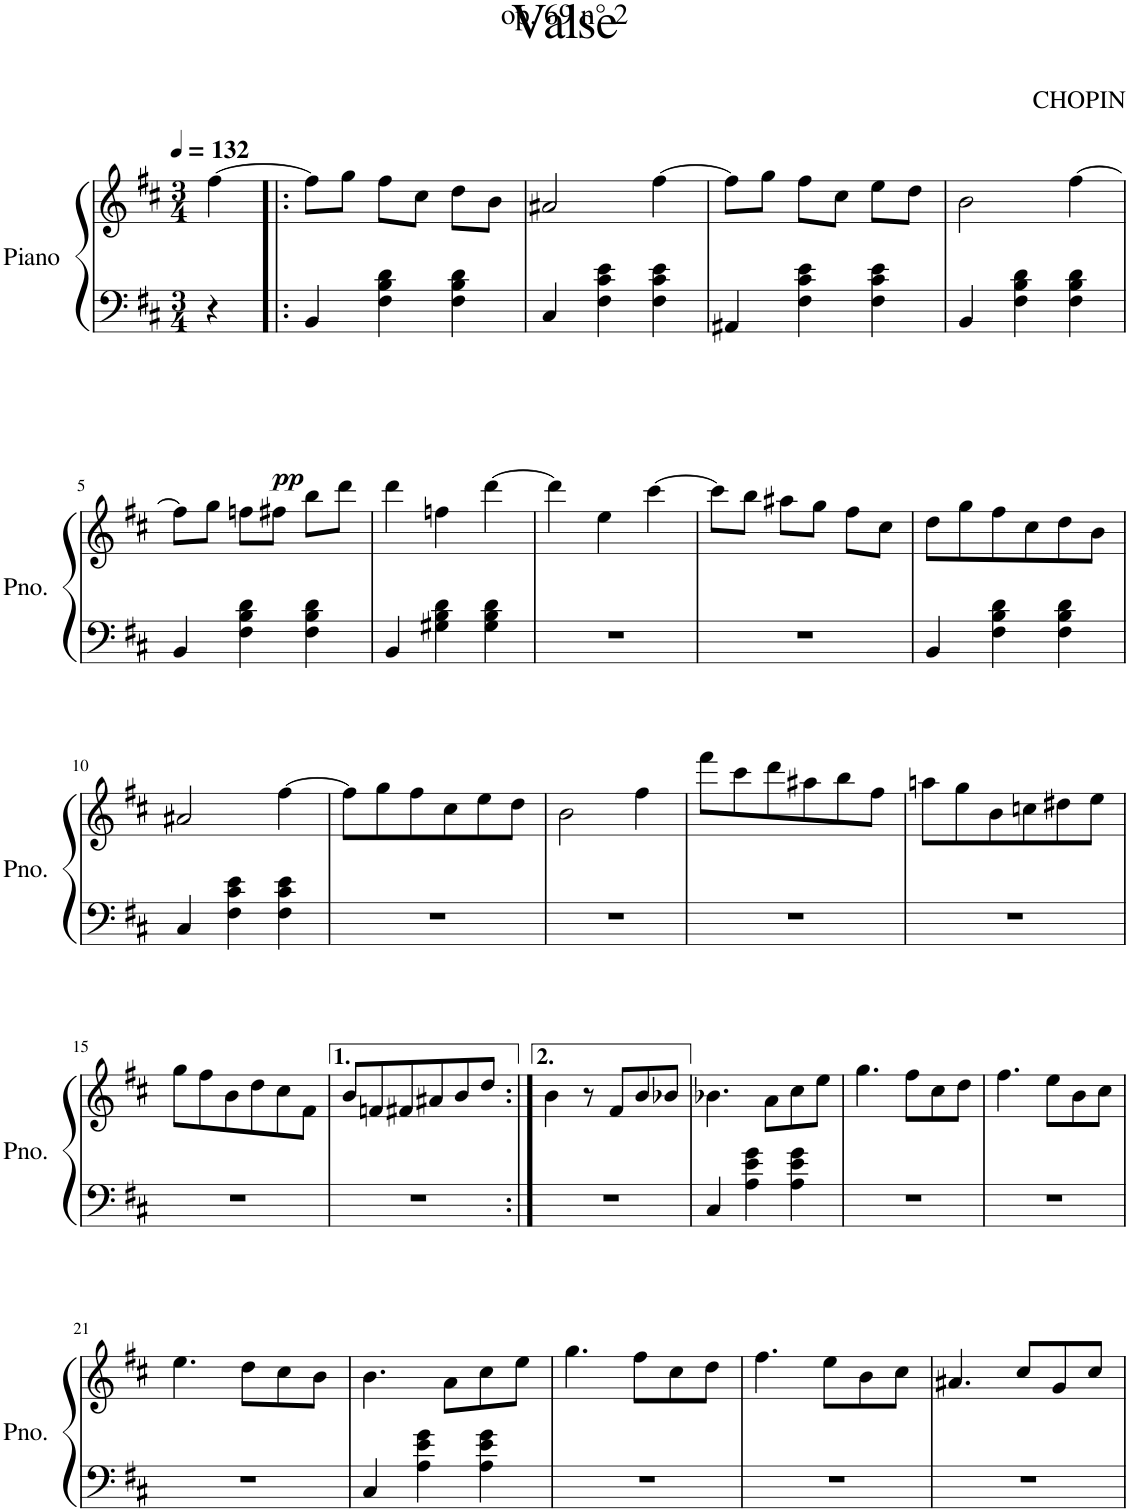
**kern	**kern	**dynam
*part1	*part1	*part1
*staff2	*staff1	*staff1/2
*I"Piano	*	*
*I'Pno.	*	*
*clefF4	*clefG2	*
*k[f#c#]	*k[f#c#]	*
*M3/4	*M3/4	*
*MM132	*MM132	*
=	=	=
4r	[4ff#\	.
=1!|:	=1!|:	=1!|:
!	!	!LO:DY:b=2
4BB/	8ff#\L]	pp
.	8gg\J	.
4F#\ 4B\ 4d\	8ff#\L	.
.	8cc#\J	.
4F#\ 4B\ 4d\	8dd\L	.
.	8b\J	.
=2	=2	=2
4C#/	2a#X/	.
4F#\ 4c#\ 4e\	.	.
4F#\ 4c#\ 4e\	[4ff#\	.
=3	=3	=3
4AA#X/	8ff#\L]	.
.	8gg\J	.
4F#\ 4c#\ 4e\	8ff#\L	.
.	8cc#\J	.
4F#\ 4c#\ 4e\	8ee\L	.
.	8dd\J	.
=4	=4	=4
4BB/	2b\	.
4F#\ 4B\ 4d\	.	.
4F#\ 4B\ 4d\	[4ff#\	.
!!LO:LB:g=z
=5	=5	=5
4BB/	8ff#\L]	.
.	8gg\J	.
4F#\ 4B\ 4d\	8ffn\L	.
.	8ff#X\J	.
4F#\ 4B\ 4d\	8bb\L	.
.	8ddd\J	.
=6	=6	=6
4BB/	4ddd\	.
4G#X\ 4B\ 4d\	4ffn\	.
4G#\ 4B\ 4d\	[4ddd\	.
=7	=7	=7
2.r	4ddd\]	.
.	4ee\	.
.	[4ccc#\	.
=8	=8	=8
2.r	8ccc#\L]	.
.	8bb\J	.
.	8aa#X\L	.
.	8gg\J	.
.	8ff#\L	.
.	8cc#\J	.
=9	=9	=9
4BB/	8dd\L	.
.	8gg\	.
4F#\ 4B\ 4d\	8ff#\	.
.	8cc#\	.
4F#\ 4B\ 4d\	8dd\	.
.	8b\J	.
!!LO:LB:g=z
=10	=10	=10
4C#/	2a#X/	.
4F#\ 4c#\ 4e\	.	.
4F#\ 4c#\ 4e\	[4ff#\	.
=11	=11	=11
2.r	8ff#\L]	.
.	8gg\	.
.	8ff#\	.
.	8cc#\	.
.	8ee\	.
.	8dd\J	.
=12	=12	=12
2.r	2b\	.
.	4ff#\	.
=13	=13	=13
2.r	8fff#\L	.
.	8ccc#\	.
.	8ddd\	.
.	8aa#X\	.
.	8bb\	.
.	8ff#\J	.
=14	=14	=14
2.r	8aan\L	.
.	8gg\	.
.	8b\	.
.	8ccn\	.
.	8dd#X\	.
.	8ee\J	.
!!LO:LB:g=z
=15	=15	=15
2.r	8gg\L	.
.	8ff#\	.
.	8b\	.
.	8dd\	.
.	8cc#\	.
.	8f#\J	.
=16	=16	=16
2.r	8b/L	.
.	8fn/	.
.	8f#X/	.
.	8a#X/	.
.	8b/	.
.	8dd/J	.
=17:|!	=17:|!	=17:|!
2.r	4b\	.
.	8r	.
.	8f#/L	.
.	8b/	.
.	8b-X/J	.
=18	=18	=18
4C#/	4.b-X\	.
4A\ 4e\ 4g\	.	.
.	8a\L	.
4A\ 4e\ 4g\	8cc#\	.
.	8ee\J	.
=19	=19	=19
2.r	4.gg\	.
.	8ff#\L	.
.	8cc#\	.
.	8dd\J	.
=20	=20	=20
2.r	4.ff#\	.
.	8ee\L	.
.	8b\	.
.	8cc#\J	.
!!LO:LB:g=z
=21	=21	=21
2.r	4.ee\	.
.	8dd\L	.
.	8cc#\	.
.	8b\J	.
=22	=22	=22
4C#/	4.b\	.
4A\ 4e\ 4g\	.	.
.	8a\L	.
4A\ 4e\ 4g\	8cc#\	.
.	8ee\J	.
=23	=23	=23
2.r	4.gg\	.
.	8ff#\L	.
.	8cc#\	.
.	8dd\J	.
=24	=24	=24
2.r	4.ff#\	.
.	8ee\L	.
.	8b\	.
.	8cc#\J	.
=25	=25	=25
2.r	4.a#X/	.
.	8cc#/L	.
.	8g/	.
.	8cc#/J	.
=	=	=
*-	*-	*-
